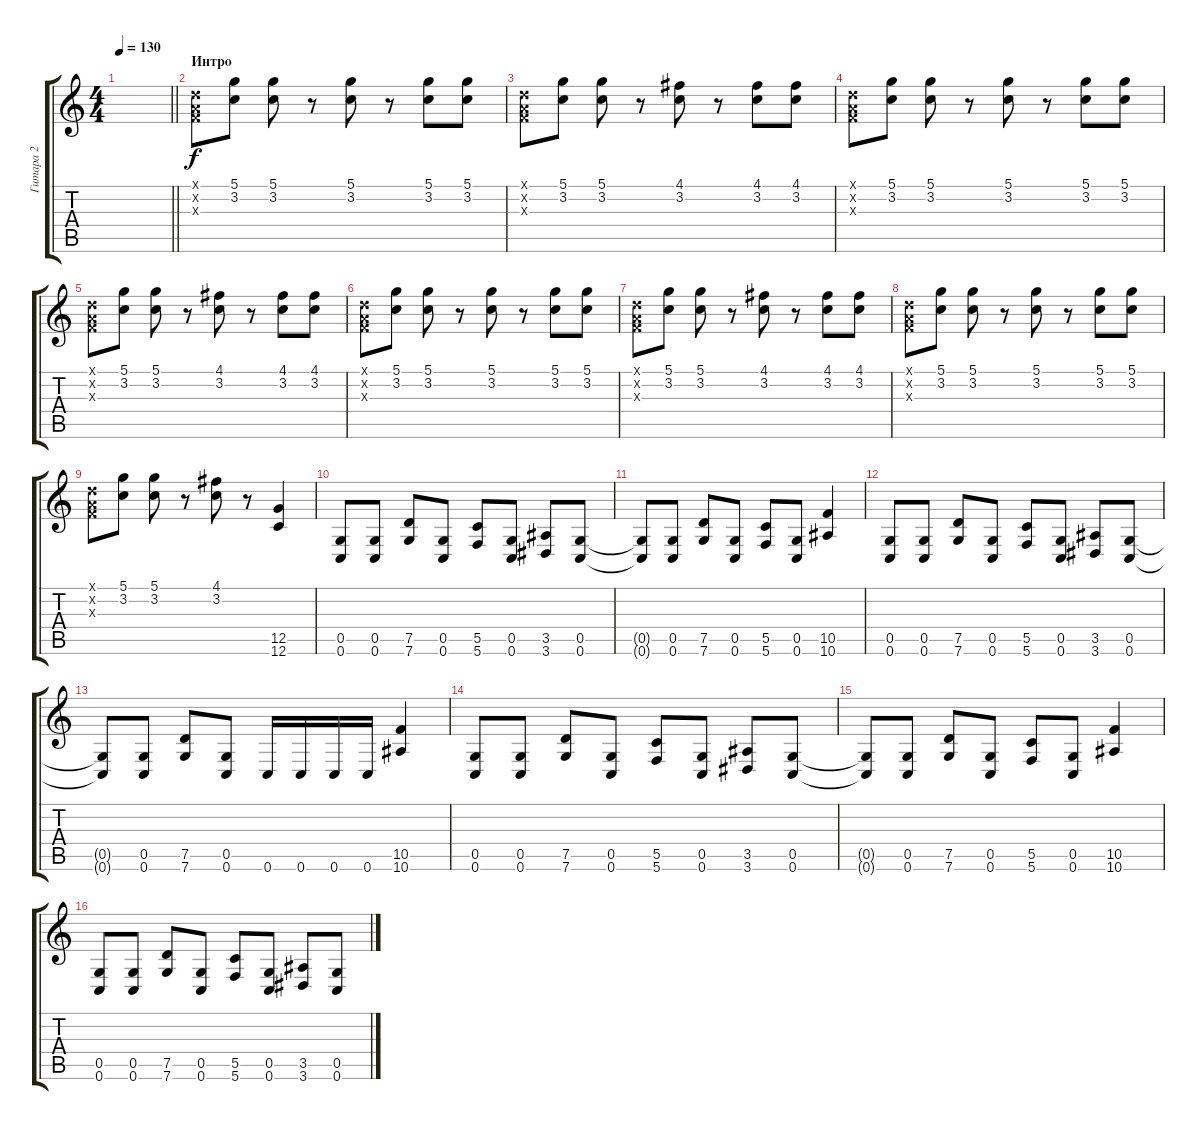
\track ("Гитара 2" "Гитара 2") {instrument distortionguitar}
\staff {score tabs}
\tuning (D4 A3 F3 C3 G2 C2) {hide}
\ts (4 4)
\tempo 130
\clef g2
\barLineRight lightlight
\ks c
|
\section ("" "Интро")
(0.1{x} 0.2{x} 0.3{x}).8 (5.1 3.2).8 (5.1 3.2).8 r.8 (5.1 3.2).8 r.8 (5.1 3.2).8 (5.1 3.2).8 |
(0.1{x} 0.2{x} 0.3{x}).8 (5.1 3.2).8 (5.1 3.2).8 r.8 (4.1 3.2).8 r.8 (4.1 3.2).8 (4.1 3.2).8 |
(0.1{x} 0.2{x} 0.3{x}).8 (5.1 3.2).8 (5.1 3.2).8 r.8 (5.1 3.2).8 r.8 (5.1 3.2).8 (5.1 3.2).8 |
(0.1{x} 0.2{x} 0.3{x}).8 (5.1 3.2).8 (5.1 3.2).8 r.8 (4.1 3.2).8 r.8 (4.1 3.2).8 (4.1 3.2).8 |
(0.1{x} 0.2{x} 0.3{x}).8 (5.1 3.2).8 (5.1 3.2).8 r.8 (5.1 3.2).8 r.8 (5.1 3.2).8 (5.1 3.2).8 |
(0.1{x} 0.2{x} 0.3{x}).8 (5.1 3.2).8 (5.1 3.2).8 r.8 (4.1 3.2).8 r.8 (4.1 3.2).8 (4.1 3.2).8 |
(0.1{x} 0.2{x} 0.3{x}).8 (5.1 3.2).8 (5.1 3.2).8 r.8 (5.1 3.2).8 r.8 (5.1 3.2).8 (5.1 3.2).8 |
(0.1{x} 0.2{x} 0.3{x}).8 (5.1 3.2).8 (5.1 3.2).8 r.8 (4.1 3.2).8 r.8 (12.5 12.6).4 |
(0.5 0.6).8 (0.5 0.6).8 (7.5 7.6).8 (0.5 0.6).8 (5.5 5.6).8 (0.5 0.6).8 (3.5 3.6).8 (0.5 0.6).8 |
(0.5{t} 0.6{t}).8 (0.5 0.6).8 (7.5 7.6).8 (0.5 0.6).8 (5.5 5.6).8 (0.5 0.6).8 (10.5 10.6).4 |
(0.5 0.6).8 (0.5 0.6).8 (7.5 7.6).8 (0.5 0.6).8 (5.5 5.6).8 (0.5 0.6).8 (3.5 3.6).8 (0.5 0.6).8 |
(0.5{t} 0.6{t}).8 (0.5 0.6).8 (7.5 7.6).8 (0.5 0.6).8 0.6.16 0.6.16 0.6.16 0.6.16 (10.5 10.6).4 |
(0.5 0.6).8 (0.5 0.6).8 (7.5 7.6).8 (0.5 0.6).8 (5.5 5.6).8 (0.5 0.6).8 (3.5 3.6).8 (0.5 0.6).8 |
(0.5{t} 0.6{t}).8 (0.5 0.6).8 (7.5 7.6).8 (0.5 0.6).8 (5.5 5.6).8 (0.5 0.6).8 (10.5 10.6).4 |
(0.5 0.6).8 (0.5 0.6).8 (7.5 7.6).8 (0.5 0.6).8 (5.5 5.6).8 (0.5 0.6).8 (3.5 3.6).8 (0.5 0.6).8
